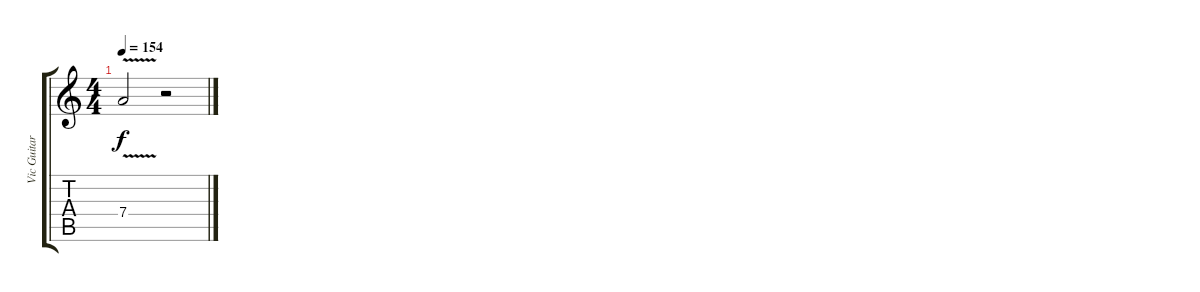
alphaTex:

\track ("Vic Guitar" "Vic Guitar") {instrument distortionguitar}
\staff {score tabs}
\tuning (E4 B3 G3 D3 A2 D2) {hide}
\ts (4 4)
\tempo 154
\clef g2
\ks c
7.4{v}.2{dy f} r.2
